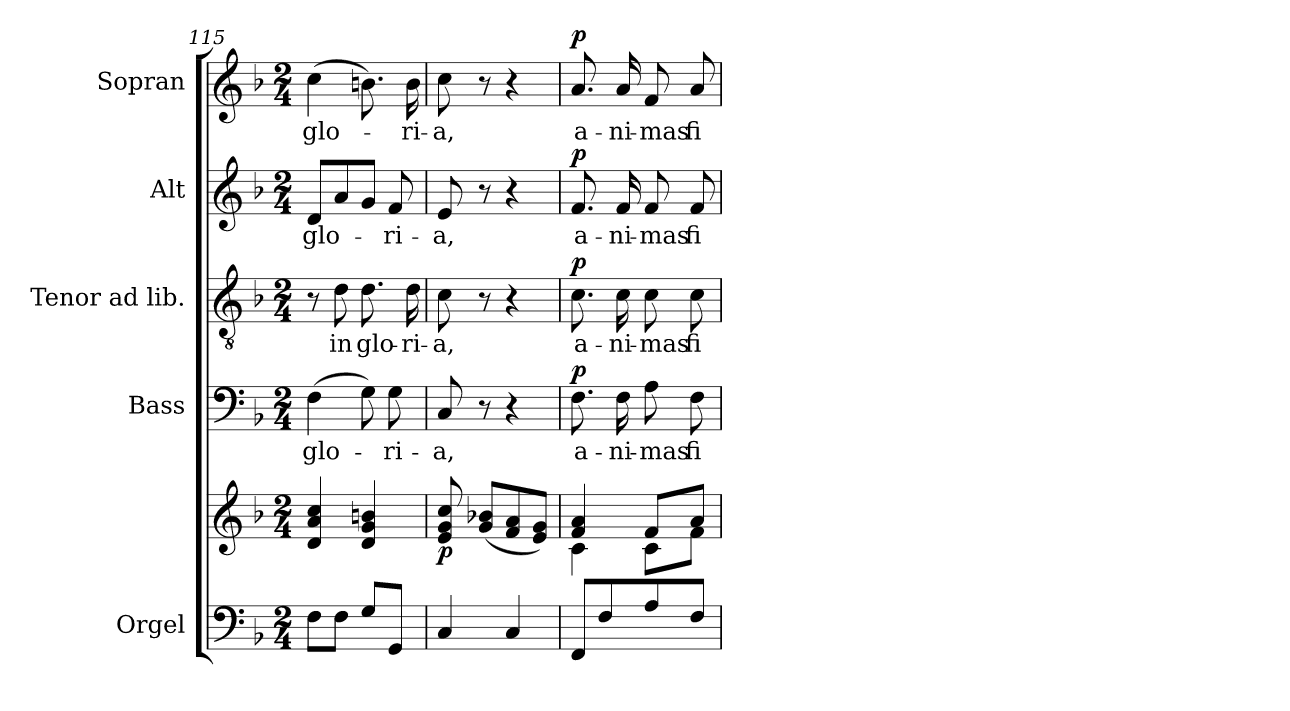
**kern	**kern	**dynam	**kern	**text	**dynam	**kern	**text	**dynam	**kern	**text	**dynam	**kern	**text	**dynam
*part5	*part5	*part5	*part4	*part4	*part4	*part3	*part3	*part3	*part2	*part2	*part2	*part1	*part1	*part1
*staff6	*staff5	*staff5/6	*staff4	*staff4	*staff4	*staff3	*staff3	*staff3	*staff2	*staff2	*staff2	*staff1	*staff1	*staff1
*I"Orgel	*	*	*I"Bass	*	*	*I"Tenor ad lib.	*	*	*I"Alt	*	*	*I"Sopran	*	*
*I'Org.	*	*	*I'B	*	*	*I'T	*	*	*I'A	*	*	*I'S	*	*
*clefF4	*clefG2	*	*clefF4	*	*	*clefGv2	*	*	*clefG2	*	*	*clefG2	*	*
*k[b-]	*k[b-]	*	*k[b-]	*	*	*k[b-]	*	*	*k[b-]	*	*	*k[b-]	*	*
*F:	*F:	*	*F:	*	*	*F:	*	*	*F:	*	*	*F:	*	*
*M2/4	*M2/4	*	*M2/4	*	*	*M2/4	*	*	*M2/4	*	*	*M2/4	*	*
=115	=115	=115	=115	=115	=115	=115	=115	=115	=115	=115	=115	=115	=115	=115
!	!	!	!	!LO:LY:b	!	!	!	!	!	!LO:LY:b	!	!	!LO:LY:b	!
8F\L	4d/ 4a/ 4cc/	.	(>4F\	glo-	.	8r	.	.	8d/L	glo-	.	(>4cc\	glo-	.
!	!	!	!	!	!	!	!LO:LY:b	!	!	!	!	!	!	!
8F\J	.	.	.	.	.	8d\	in	.	8a/	.	.	.	.	.
!	!	!	!	!	!	!	!LO:LY:b	!	!	!	!	!	!	!
8G/L	4d/ 4g/ 4bn/	.	8G\)	.	.	8.d\	glo-	.	8g/J	.	.	8.bn\)	.	.
!	!	!	!	!LO:LY:b	!	!	!	!	!	!LO:LY:b	!	!	!	!
8GG/J	.	.	8G\	-ri-	.	.	.	.	8f/	-ri-	.	.	.	.
!	!	!	!	!	!	!	!LO:LY:b	!	!	!	!	!	!LO:LY:b	!
.	.	.	.	.	.	16d\	-ri-	.	.	.	.	16b\	-ri-	.
=116	=116	=116	=116	=116	=116	=116	=116	=116	=116	=116	=116	=116	=116	=116
!	!	!LO:DY:b	!	!LO:LY:b	!	!	!LO:LY:b	!	!	!LO:LY:b	!	!	!LO:LY:b	!
4C/	8e/ 8g/ 8cc/	p	8C/	-a,	.	8c\	-a,	.	8e/	-a,	.	8cc\	-a,	.
.	(<8g/ 8b-X/L	.	8r	.	.	8r	.	.	8r	.	.	8r	.	.
4C/	8f/ 8a/	.	4r	.	.	4r	.	.	4r	.	.	4r	.	.
.	8e/ 8g/J)	.	.	.	.	.	.	.	.	.	.	.	.	.
!!LO:LB:g=z
=117	=117	=117	=117	=117	=117	=117	=117	=117	=117	=117	=117	=117	=117	=117
*	*^	*	*	*	*	*	*	*	*	*	*	*	*	*
!	!	!	!	!	!LO:LY:b	!LO:DY:a	!	!LO:LY:b	!LO:DY:a	!	!LO:LY:b	!LO:DY:a	!	!LO:LY:b	!LO:DY:a
8FF/L	4f/ 4a/	4c\	.	8.F\	a-	p	8.c\	a-	p	8.f/	a-	p	8.a/	a-	p
8F/	.	.	.	.	.	.	.	.	.	.	.	.	.	.	.
!	!	!	!	!	!LO:LY:b	!	!	!LO:LY:b	!	!	!LO:LY:b	!	!	!LO:LY:b	!
.	.	.	.	16F\	-ni-	.	16c\	-ni-	.	16f/	-ni-	.	16a/	-ni-	.
!	!	!	!	!	!LO:LY:b	!	!	!LO:LY:b	!	!	!LO:LY:b	!	!	!LO:LY:b	!
8A/	8f/L	8c\L	.	8A\	-mas	.	8c\	-mas	.	8f/	-mas	.	8f/	-mas	.
!	!	!	!	!	!LO:LY:b	!	!	!LO:LY:b	!	!	!LO:LY:b	!	!	!LO:LY:b	!
8F/J	8a/J	8f\J	.	8F\	fi-	.	8c\	fi-	.	8f/	fi-	.	8a/	fi-	.
*	*v	*v	*	*	*	*	*	*	*	*	*	*	*	*	*
=	=	=	=	=	=	=	=	=	=	=	=	=	=	=
*-	*-	*-	*-	*-	*-	*-	*-	*-	*-	*-	*-	*-	*-	*-
